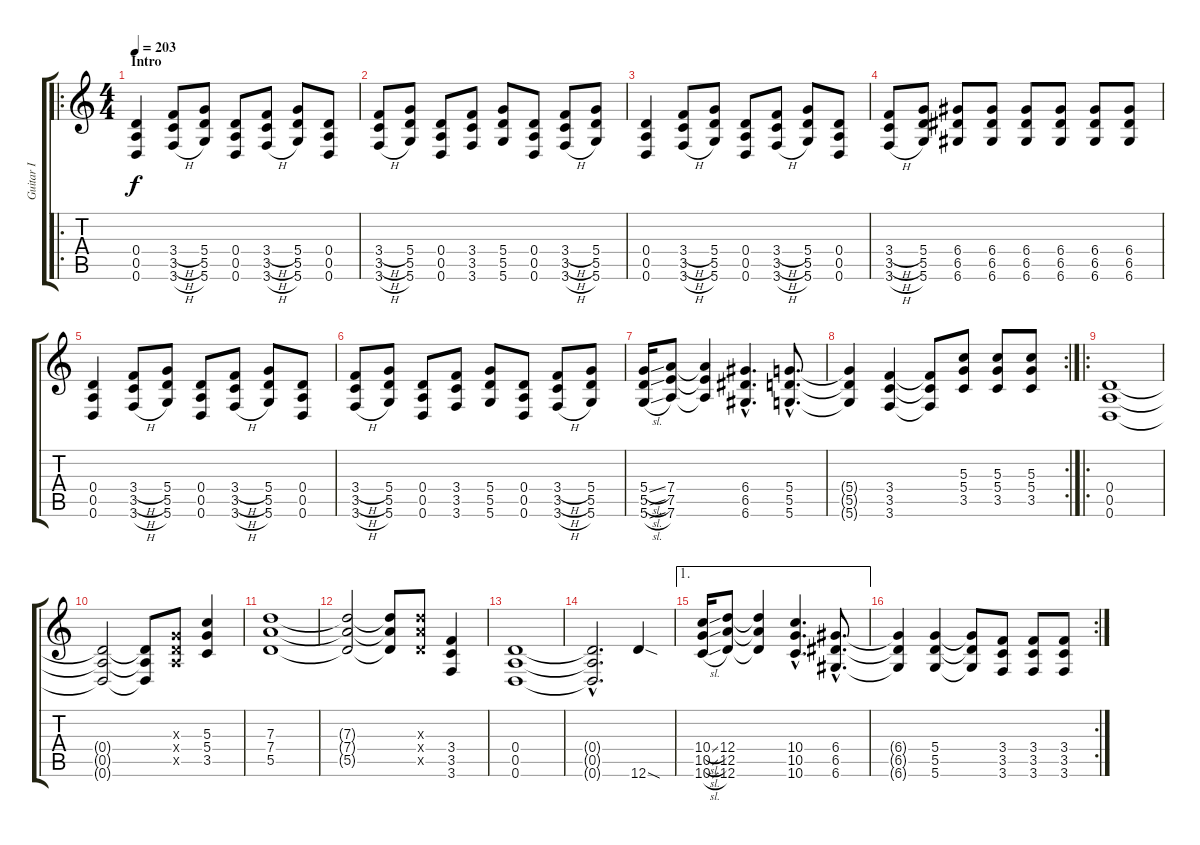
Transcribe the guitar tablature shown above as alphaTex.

\track ("Guitar I" "Guitar I") {instrument overdrivenguitar}
\staff {score tabs}
\tuning (E4 B3 G3 D3 A2 D2) {hide}
\ro
\ts (4 4)
\section ("" "Intro")
\tempo 203
\clef g2
\ks c
(0.4 0.5 0.6).4{dy f instrument overdrivenguitar} (3.4{h} 3.5{h} 3.6{h}).8 (5.4 5.5 5.6).8 (0.4 0.5 0.6).8 (3.4{h} 3.5{h} 3.6{h}).8 (5.4 5.5 5.6).8 (0.4 0.5 0.6).8 |
(3.4{h} 3.5{h} 3.6{h}).8 (5.4 5.5 5.6).8 (0.4 0.5 0.6).8 (3.4 3.5 3.6).8 (5.4 5.5 5.6).8 (0.4 0.5 0.6).8 (3.4{h} 3.5{h} 3.6{h}).8 (5.4 5.5 5.6).8 |
(0.4 0.5 0.6).4 (3.4{h} 3.5{h} 3.6{h}).8 (5.4 5.5 5.6).8 (0.4 0.5 0.6).8 (3.4{h} 3.5{h} 3.6{h}).8 (5.4 5.5 5.6).8 (0.4 0.5 0.6).8 |
(3.4{h} 3.5{h} 3.6{h}).8 (5.4 5.5 5.6).8 (6.4 6.5 6.6).8 (6.4 6.5 6.6).8 (6.4 6.5 6.6).8 (6.4 6.5 6.6).8 (6.4 6.5 6.6).8 (6.4 6.5 6.6).8 |
(0.4 0.5 0.6).4 (3.4{h} 3.5{h} 3.6{h}).8 (5.4 5.5 5.6).8 (0.4 0.5 0.6).8 (3.4{h} 3.5{h} 3.6{h}).8 (5.4 5.5 5.6).8 (0.4 0.5 0.6).8 |
(3.4{h} 3.5{h} 3.6{h}).8 (5.4 5.5 5.6).8 (0.4 0.5 0.6).8 (3.4 3.5 3.6).8 (5.4 5.5 5.6).8 (0.4 0.5 0.6).8 (3.4{h} 3.5{h} 3.6{h}).8 (5.4 5.5 5.6).8 |
(5.4{sl} 5.5{sl} 5.6{sl}).16 (7.4 7.5 7.6).8 (7.4{t} 7.5{t} 7.6{t}).4 (6.4{hac} 6.5{hac} 6.6{hac}).4{d} (5.4{hac} 5.5{hac} 5.6{hac}).8{d} |
\rc 2
(5.4{t} 5.5{t} 5.6{t}).4 (3.4 3.5 3.6).4 (3.4{t} 3.5{t} 3.6{t}).8 (5.3 5.4 3.5).8 (5.3 5.4 3.5).8 (5.3 5.4 3.5).8 |
\ro
(0.4 0.5 0.6).1 |
(0.4{t} 0.5{t} 0.6{t}).2 (0.4{t} 0.5{t} 0.6{t}).8 (0.3{x} 0.4{x} 0.5{x}).8 (5.3 5.4 3.5).4 |
(7.3 7.4 5.5).1 |
(7.3{t} 7.4{t} 5.5{t}).2 (7.3{t} 7.4{t} 5.5{t}).8 (7.3{x} 7.4{x} 5.5{x}).8 (3.4 3.5 3.6).4 |
(0.4 0.5 0.6).1 |
(0.4{hac t} 0.5{hac t} 0.6{hac t}).2{d} 12.6{sod}.4 |
\ae 1
(10.4{sl} 10.5{sl} 10.6{sl}).16 (12.4 12.5 12.6).8 (12.4{t} 12.5{t} 12.6{t}).4 (10.4{hac} 10.5{hac} 10.6{hac}).4{d} (6.4{hac} 6.5{hac} 6.6{hac}).8{d} |
\rc 2
(6.4{t} 6.5{t} 6.6{t}).4 (5.4 5.5 5.6).4 (5.4{t} 5.5{t} 5.6{t}).8 (3.4 3.5 3.6).8 (3.4 3.5 3.6).8 (3.4 3.5 3.6).8
